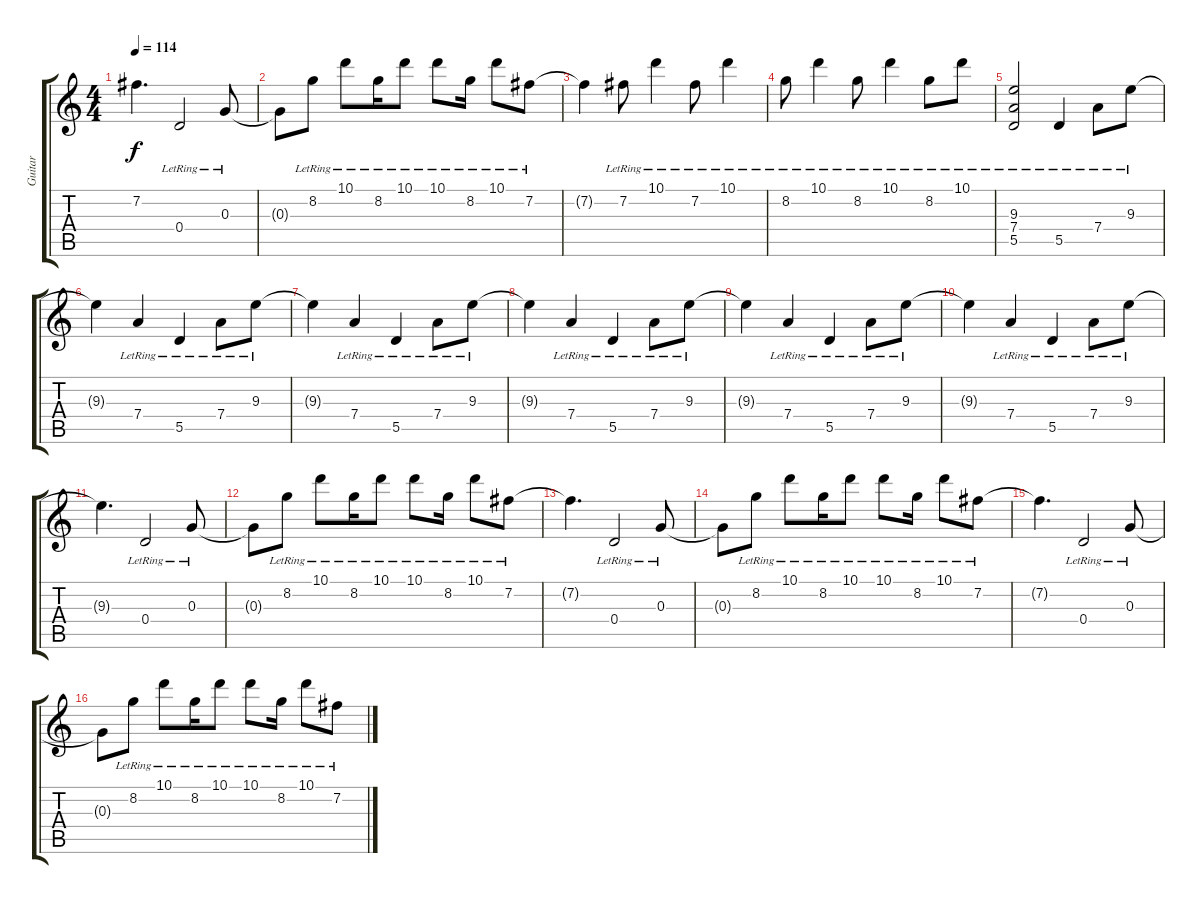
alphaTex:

\track ("Guitar" "Guitar") {instrument distortionguitar}
\staff {score tabs}
\tuning (E4 B3 G3 D3 A2 E2) {hide}
\ts (4 4)
\tempo 114
\clef g2
\ks c
7.2{t}.4{d dy f} 0.4{lr}.2 0.3{lr}.8 |
0.3{t}.8 8.2{lr}.8 10.1{lr}.8 8.2{lr}.16 10.1{lr}.8 10.1{lr}.8 8.2{lr}.16 10.1{lr}.8 7.2{lr}.8 |
7.2{t}.4 7.2{lr}.8 10.1{lr}.4 7.2{lr}.8 10.1{lr}.4 |
8.2{lr}.8 10.1{lr}.4 8.2{lr}.8 10.1{lr}.4 8.2{lr}.8 10.1{lr}.8 |
(9.3{lr} 7.4{lr} 5.5{lr}).2 5.5{lr}.4 7.4{lr}.8 9.3{lr}.8 |
9.3{t}.4 7.4{lr}.4 5.5{lr}.4 7.4{lr}.8 9.3{lr}.8 |
9.3{t}.4 7.4{lr}.4 5.5{lr}.4 7.4{lr}.8 9.3{lr}.8 |
9.3{t}.4 7.4{lr}.4 5.5{lr}.4 7.4{lr}.8 9.3{lr}.8 |
9.3{t}.4 7.4{lr}.4 5.5{lr}.4 7.4{lr}.8 9.3{lr}.8 |
9.3{t}.4 7.4{lr}.4 5.5{lr}.4 7.4{lr}.8 9.3{lr}.8 |
9.3{t}.4{d} 0.4{lr}.2 0.3{lr}.8 |
0.3{t}.8 8.2{lr}.8 10.1{lr}.8 8.2{lr}.16 10.1{lr}.8 10.1{lr}.8 8.2{lr}.16 10.1{lr}.8 7.2{lr}.8 |
7.2{t}.4{d} 0.4{lr}.2 0.3{lr}.8 |
0.3{t}.8 8.2{lr}.8 10.1{lr}.8 8.2{lr}.16 10.1{lr}.8 10.1{lr}.8 8.2{lr}.16 10.1{lr}.8 7.2{lr}.8 |
7.2{t}.4{d} 0.4{lr}.2 0.3{lr}.8 |
0.3{t}.8 8.2{lr}.8 10.1{lr}.8 8.2{lr}.16 10.1{lr}.8 10.1{lr}.8 8.2{lr}.16 10.1{lr}.8 7.2{lr}.8
